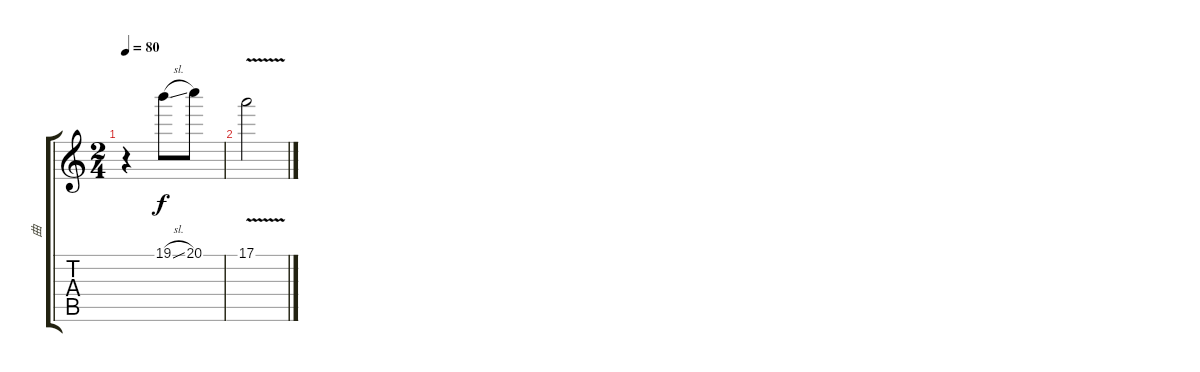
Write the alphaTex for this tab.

\track ("曲" "曲") {instrument acousticguitarsteel}
\staff {score tabs}
\tuning (E4 B3 G3 D3 A2 E2) {hide}
\ts (2 4)
\tempo 80
\clef g2
\ks c
r.4{dy f} 19.1{sl}.8 20.1.8 |
17.1{v}.2
